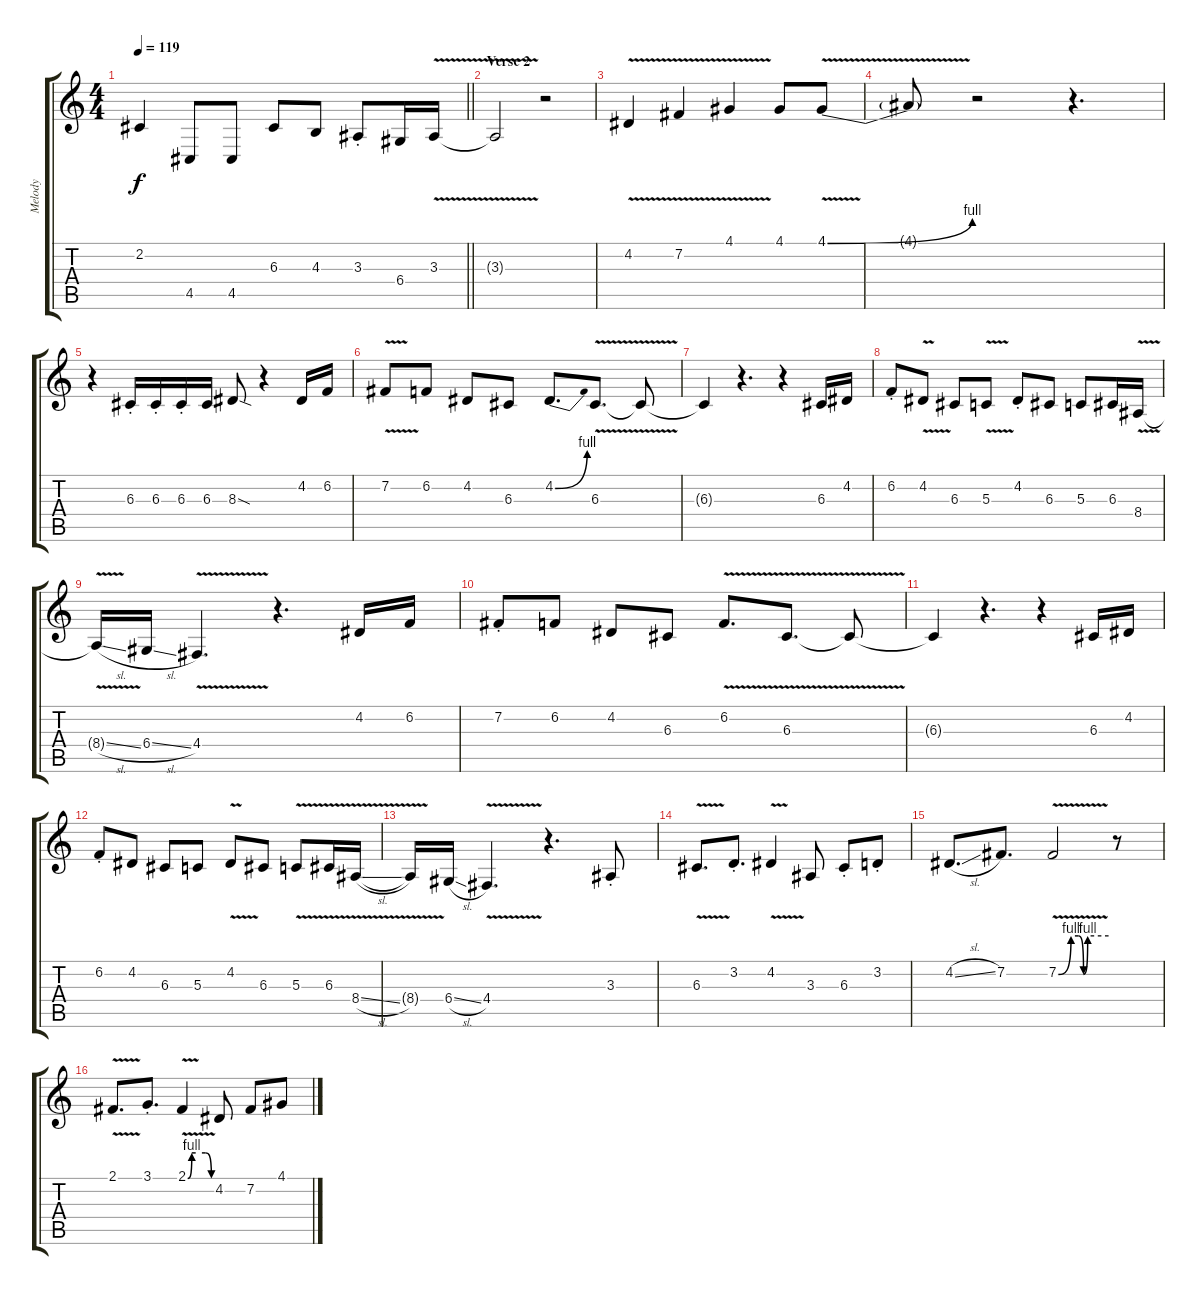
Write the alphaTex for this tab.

\track ("Melody" "Melody") {instrument altosax}
\staff {score tabs}
\tuning (E4 B3 G3 D3 A2 E2) {hide}
\ts (4 4)
\tempo 119
\clef g2
\barLineRight lightlight
\ks c
2.2{t}.4{dy f} 4.5.8 4.5.8 6.3.8 4.3.8 3.3{st}.8 6.4.16 3.3{v}.16 |
\section ("" "Verse 2")
3.3{t}.2 r.2 |
4.2{v}.4 7.2{v}.4 4.1{v}.4 4.1.8 4.1{be (bend 0 0 60 4) v}.8 |
4.1{t}.8 r.2 r.4{d} |
r.4 6.3{st}.16 6.3{st}.16 6.3{st}.16 6.3.16 8.3{sod}.8 r.4 4.2.16 6.2.16 |
7.2{v}.8 6.2.8 4.2.8 6.3.8 4.2{be (bend 0 0 60 4)}.8{d} 6.3{v}.8{d} 6.3{t}.8 |
6.3{t}.4 r.4{d} r.4 6.3.16 4.2.16 |
6.2{st}.8 4.2{v}.8 6.3.8 5.3{v}.8 4.2{st}.8 6.3.8 5.3.8 6.3.16 8.4{v}.16 |
8.4{v sl t}.16 6.4{sl}.16 4.4{v}.4{d} r.4{d} 4.2.16 6.2.16 |
7.2{st}.8 6.2.8 4.2.8 6.3.8 6.2{v}.8{d} 6.3{v}.8{d} 6.3{t}.8 |
6.3{t}.4 r.4{d} r.4 6.3.16 4.2.16 |
6.2{st}.8 4.2.8 6.3.8 5.3.8 4.2{v}.8 6.3.8 5.3{v}.8 6.3{v}.16 8.4{v sl}.16 |
8.4{t}.16 6.4{sl}.16 4.4{v}.4{d} r.4{d} 3.3{st}.8 |
6.3{v}.8{d} 3.2{st}.8{d} 4.2{v}.4 3.3.8 6.3{st}.8 3.2{st}.8 |
4.2{sl}.8{d} 7.2.8{d} 7.2{be (custom 0 0 15 4 24 4 30 0 35 4 60 4) v}.2 r.8 |
2.1{v}.8{d} 3.1{st}.8{d} 2.1{be (custom 0 0 10 4 20 4 45 4 60 0) v}.4 4.2.8 7.2.8 4.1.8
